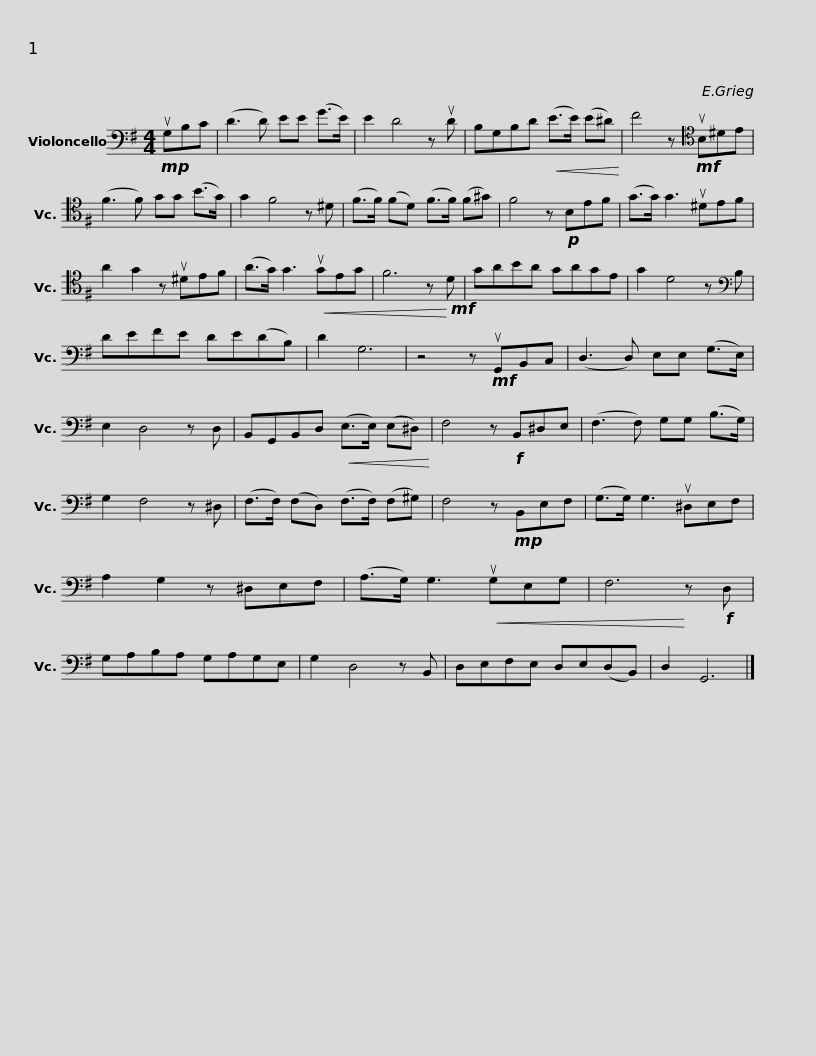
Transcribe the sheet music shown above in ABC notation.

X:1
L:1/8
M:4/4
I:linebreak $
K:G
V:1 bass
V:1
!mp! uG,B,C | (D3 D) EE (G>E) | E2 D4 z uD | B,G,B,D!<(! (E>E) (E^D)!<)! | F4 z[K:tenor]!mf! uB,^DE | %5
 (F3 F) GG (B>G) |$ G2 F4 z ^D | (F>F) (FD) (F>F) (F^G) | F4 z!p! B,EF | (G>G) G3 u^DEF | %10
 A2 G2 z u^DEF | (A>G) G3!<(! uGEG |$ F6 z!<)!!mf! D | GABA GAGE | G2 D4 z[K:bass] B, | %15
 DEFE DE(DB,) | D2 G,6 | z4 z!mf! uG,,B,,C, |$ (D,3 D,) E,E, (G,>E,) | E,2 D,4 z D, | %20
 B,,G,,B,,D,!<(! (E,>E,) (E,^D,)!<)! | F,4 z!f! B,,^D,E, | (F,3 F,) G,G, (B,>G,) | G,2 F,4 z ^D, |$ (F,>F,) (F,D,) (F,>F,) (F,^G,) | %25
 F,4 z!mp! B,,E,F, | (G,>G,) G,3 u^D,E,F, | A,2 G,2 z ^D,E,F, | (A,>G,) G,3!<(! uG,E,G, | F,6!<)! z!f! D, |$ %30
 G,A,B,A, G,A,G,E, | G,2 D,4 z B,, | D,E,F,E, D,E,(D,B,,) | D,2 G,,6 |] %34
